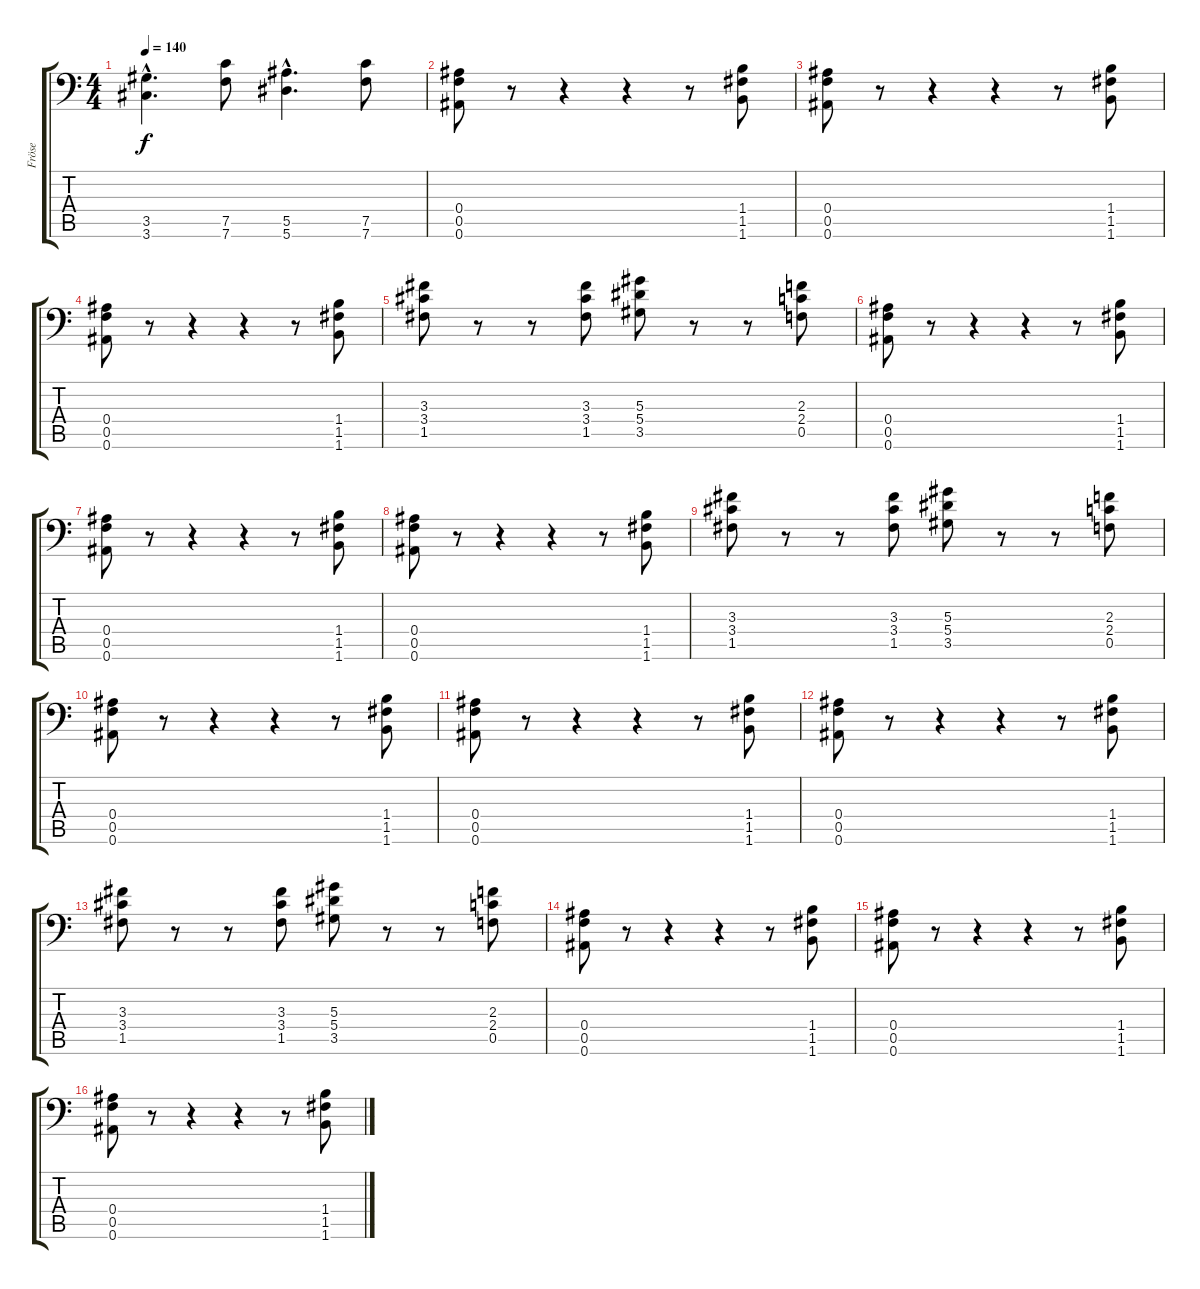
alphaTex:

\track ("Fröse" "Fröse") {instrument distortionguitar}
\staff {score tabs}
\tuning (C4 G3 Eb3 Bb2 F2 Bb1) {hide}
\ts (4 4)
\tempo 140
\clef f4
\ks c
(3.5{hac} 3.6{hac}).4{d dy f} (7.5 7.6).8 (5.5{hac} 5.6{hac}).4{d} (7.5 7.6).8 |
(0.4 0.5 0.6).8 r.8 r.4 r.4 r.8 (1.4 1.5 1.6).8 |
(0.4 0.5 0.6).8 r.8 r.4 r.4 r.8 (1.4 1.5 1.6).8 |
(0.4 0.5 0.6).8 r.8 r.4 r.4 r.8 (1.4 1.5 1.6).8 |
(3.3 3.4 1.5).8 r.8 r.8 (3.3 3.4 1.5).8 (5.3 5.4 3.5).8 r.8 r.8 (2.3 2.4 0.5).8 |
(0.4 0.5 0.6).8 r.8 r.4 r.4 r.8 (1.4 1.5 1.6).8 |
(0.4 0.5 0.6).8 r.8 r.4 r.4 r.8 (1.4 1.5 1.6).8 |
(0.4 0.5 0.6).8 r.8 r.4 r.4 r.8 (1.4 1.5 1.6).8 |
(3.3 3.4 1.5).8 r.8 r.8 (3.3 3.4 1.5).8 (5.3 5.4 3.5).8 r.8 r.8 (2.3 2.4 0.5).8 |
(0.4 0.5 0.6).8 r.8 r.4 r.4 r.8 (1.4 1.5 1.6).8 |
(0.4 0.5 0.6).8 r.8 r.4 r.4 r.8 (1.4 1.5 1.6).8 |
(0.4 0.5 0.6).8 r.8 r.4 r.4 r.8 (1.4 1.5 1.6).8 |
(3.3 3.4 1.5).8 r.8 r.8 (3.3 3.4 1.5).8 (5.3 5.4 3.5).8 r.8 r.8 (2.3 2.4 0.5).8 |
(0.4 0.5 0.6).8 r.8 r.4 r.4 r.8 (1.4 1.5 1.6).8 |
(0.4 0.5 0.6).8 r.8 r.4 r.4 r.8 (1.4 1.5 1.6).8 |
(0.4 0.5 0.6).8 r.8 r.4 r.4 r.8 (1.4 1.5 1.6).8
